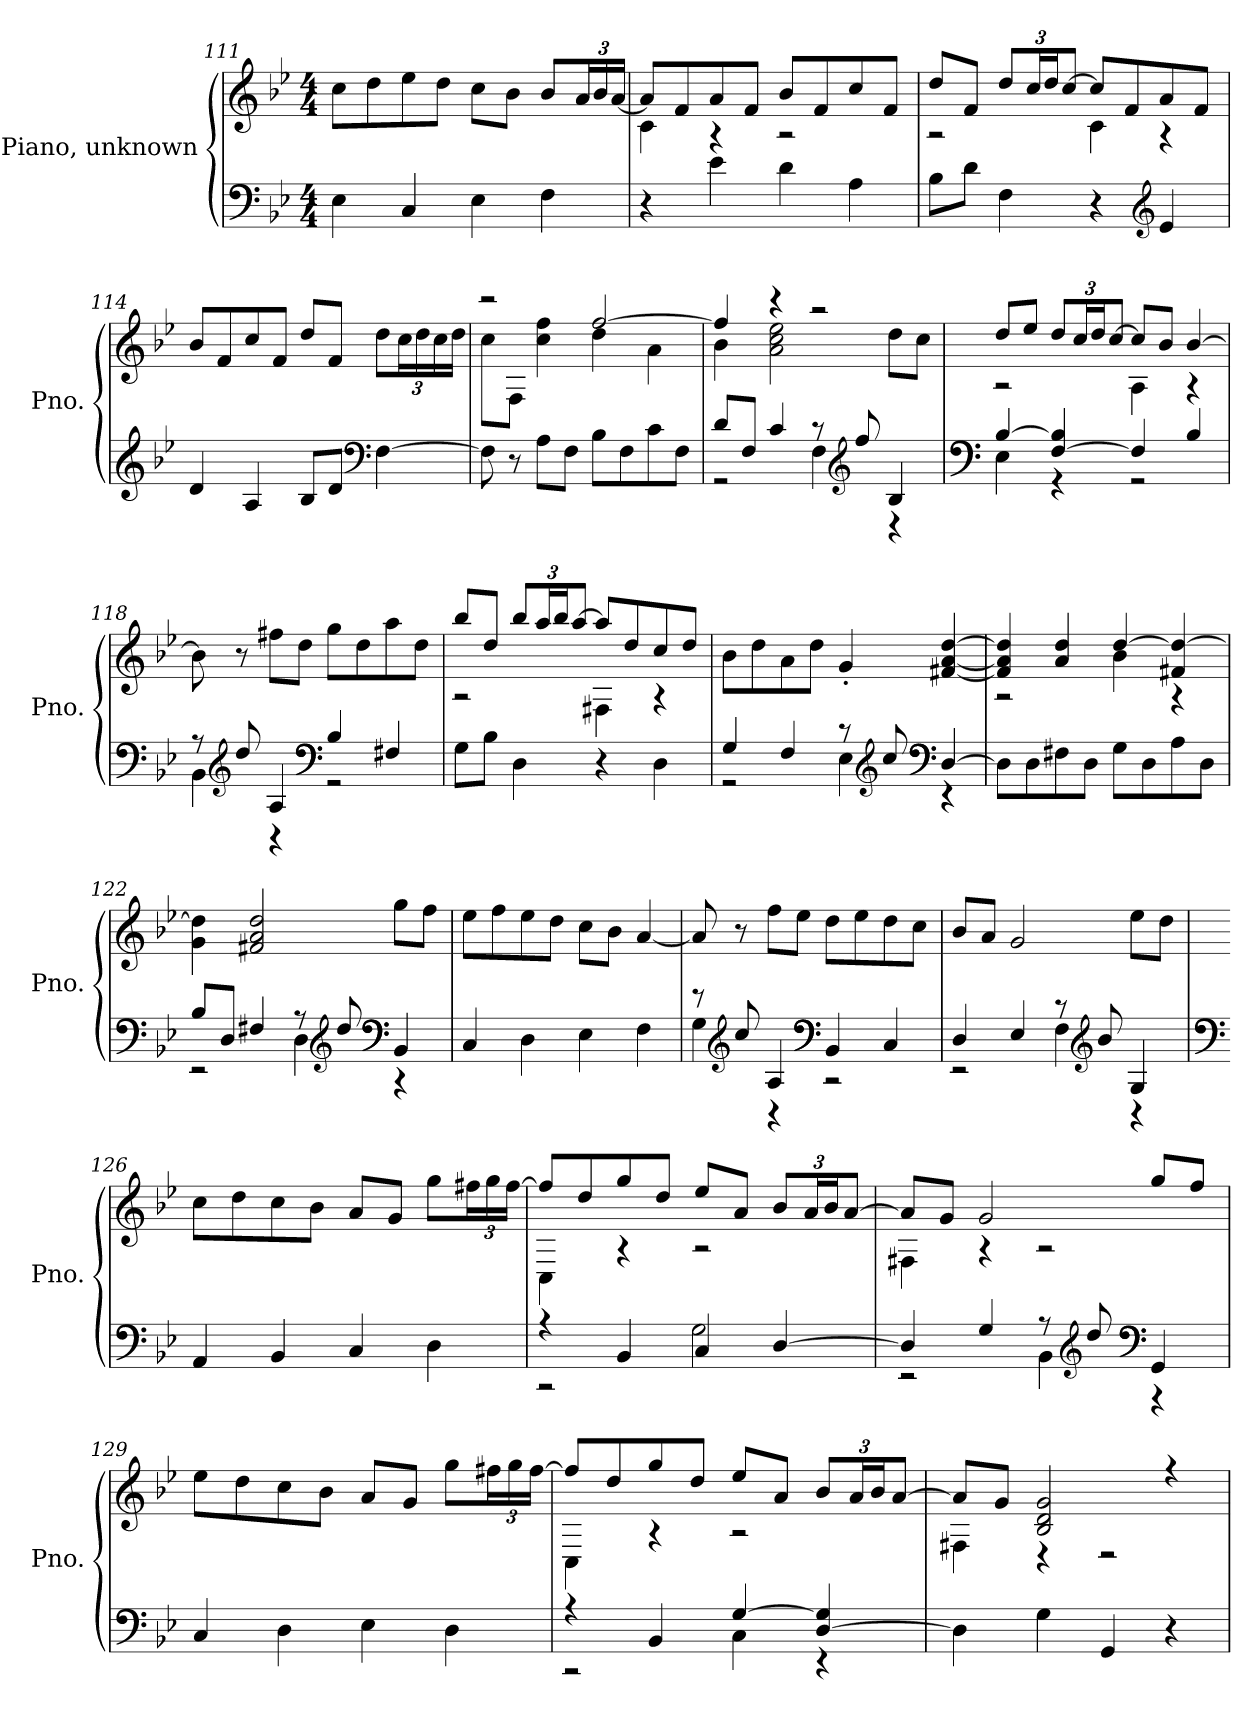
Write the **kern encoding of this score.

**kern	**kern
*part1	*part1
*staff2	*staff1
*I"Piano, unknown	*
*I'Pno.	*
!!LO:PB:g=z
*clefF4	*clefG2
*k[b-e-]	*k[b-e-]
*M4/4	*M4/4
=111	=111
4E-\	8cc\L
.	8dd\
4C/	8ee-\
.	8dd\J
4E-\	8cc\L
.	8b-\J
4F\	8b-/L
*	*Xbrackettup
.	24a/L
.	24b-/
.	[24a/JJ
=112	=112
*	*^
4r	8a/L]	4c\
.	8f/	.
4e-\	8a/	4r
.	8f/J	.
4d\	8b-/L	2r
.	8f/	.
4A\	8cc/	.
.	8f/J	.
=113	=113	=113
8B-\L	8dd/L	2r
8d\J	8f/J	.
4F\	12dd/L	.
.	24cc/L	.
.	24dd/J	.
.	[12cc/J	.
4r	8cc/L]	4c\
.	8f/	.
*clefG2	*	*
4e-/	8a/	4r
.	8f/J	.
*	*v	*v
=114	=114
4d/	8b-/L
.	8f/
4A/	8cc/
.	8f/J
8B-/L	8dd/L
8d/J	8f/J
*clefF4	*
[4F\	12dd\L
.	24cc\L
.	24dd\
.	24cc\
.	24dd\JJ
!!LO:LB:g=z
=115	=115
*	*^
8F\]	2r	8cc\L
8r	.	8F\J
8A\L	.	4cc\ 4ff\
8F\J	.	.
8B-\L	[2ff/	4dd\
8F\	.	.
8c\	.	4a\
8F\J	.	.
=116	=116	=116
*^	*	*
8d/L	2r	4ff/]	4b-\
8F/J	.	.	.
4c/	.	4r	2a\ 2cc\ 2ee-\
8r	4F\	2r	.
*clefG2	*	*	*
8ff/	.	.	.
4B-/	4r	.	8dd\L
.	.	.	8cc\J
=117	=117	=117	=117
*clefF4	*	*	*
[4B-/	4E-\	8dd/L	2r
.	.	8ee-/J	.
[4F/ 4B-/]	4r	12dd/L	.
.	.	24cc/L	.
.	.	24dd/J	.
.	.	[12cc/J	.
4F/]	2r	8cc/L]	4A\
.	.	8b-/J	.
4B-/	.	[4b-/	4r
*	*	*v	*v
=118	=118	=118
8r	4BB-\	8b-\]
*clefG2	*	*
8dd/	.	8r
4A/	4r	8ff#X\L
.	.	8dd\J
*clefF4	*	*
4B-/	2r	8gg\L
.	.	8dd\
4F#X/	.	8aa\
.	.	8dd\J
*v	*v	*
!!LO:LB:g=z
=119	=119
*	*^
8G\L	8bb-/L	2r
8B-\J	8dd/J	.
4D\	12bb-/L	.
.	24aa/L	.
.	24bb-/J	.
.	[12aa/J	.
4r	8aa/L]	4F#X\
.	8dd/	.
4D\	8cc/	4r
.	8dd/J	.
*	*v	*v
=120	=120
*^	*
4G/	2r	8b-\L
.	.	8dd\
4F/	.	8a\
.	.	8dd\J
8r	4E-\	4g'/
*clefG2	*	*
8cc/	.	.
*clefF4	*	*
[4D/	4r	[4f#X/ [4a/ [4dd/
*v	*v	*
=121	=121
*	*^
8D\L]	4f#/] 4a/] 4dd/]	2r
8D\	.	.
8F#X\	4a/ 4dd/	.
8D\J	.	.
8G\L	[4dd/	4b-\
8D\	.	.
8A\	4f#X/ 4dd/_	4r
8D\J	.	.
*	*v	*v
!!LO:LB:g=z
=122	=122
*^	*
8B-/L	2r	4g\ 4dd\]
8D/J	.	.
4F#X/	.	2f#X/ 2a/ 2dd/
8r	4D\	.
*clefG2	*	*
8dd/	.	.
*clefF4	*	*
4BB-/	4r	8gg\L
.	.	8ff\J
*v	*v	*
=123	=123
4C/	8ee-\L
.	8ff\
4D\	8ee-\
.	8dd\J
4E-\	8cc\L
.	8b-\J
4F\	[4a/
=124	=124
*^	*
8r	4G\	8a/]
*clefG2	*	*
8cc/	.	8r
4A/	4r	8ff\L
.	.	8ee-\J
*clefF4	*	*
4BB-/	2r	8dd\L
.	.	8ee-\
4C/	.	8dd\
.	.	8cc\J
=125	=125	=125
4D/	2r	8b-/L
.	.	8a/J
4E-/	.	2g/
8r	4F\	.
*clefG2	*	*
8b-/	.	.
4G/	4r	8ee-\L
.	.	8dd\J
*v	*v	*
!!LO:LB:g=z
=126	=126
*clefF4	*
4AA/	8cc\L
.	8dd\
4BB-/	8cc\
.	8b-\J
4C/	8a/L
.	8g/J
4D\	8gg\L
.	24ff#X\L
.	24gg\
.	[24ff#\JJ
=127	=127
*^	*^
4r	2r	8ff#/L]	4C\
.	.	8dd/	.
4BB-/	.	8gg/	4r
.	.	8dd/J	.
4C/	2G\	8ee-/L	2r
.	.	8a/J	.
[4D/	.	12b-/L	.
.	.	24a/L	.
.	.	24b-/J	.
.	.	[12a/J	.
=128	=128	=128	=128
4D/]	2r	8a/L]	4F#X\
.	.	8g/J	.
4G/	.	2g/	4r
8r	4BB-\	.	2r
*clefG2	*	*	*
8dd/	.	.	.
*clefF4	*	*	*
4GG/	4r	8gg/L	.
.	.	8ff/J	.
*v	*v	*	*
*	*v	*v
=129	=129
4C/	8ee-\L
.	8dd\
4D\	8cc\
.	8b-\J
4E-\	8a/L
.	8g/J
4D\	8gg\L
.	24ff#X\L
.	24gg\
.	[24ff#\JJ
!!LO:LB:g=z
=130	=130
*^	*^
4r	2r	8ff#/L]	4C\
.	.	8dd/	.
4BB-/	.	8gg/	4r
.	.	8dd/J	.
[4G/	4C\	8ee-/L	2r
.	.	8a/J	.
[4D/ 4G/]	4r	12b-/L	.
.	.	24a/L	.
.	.	24b-/J	.
.	.	[12a/J	.
*v	*v	*	*
=131	=131	=131
4D\]	8a/L]	4F#X\
.	8g/J	.
4G\	2B-/ 2d/ 2g/	4r
4GG/	.	2r
4r	4r	.
*	*v	*v
=	=
*-	*-
